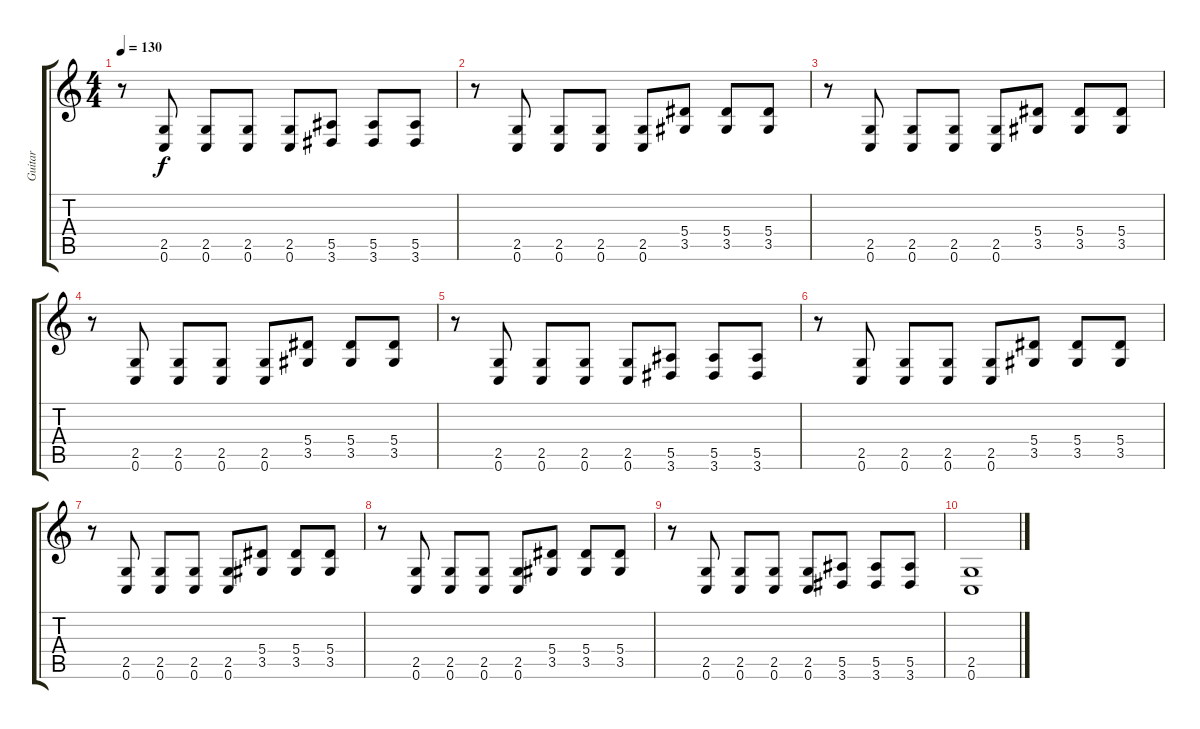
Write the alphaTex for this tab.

\track ("Guitar" "Guitar") {instrument distortionguitar}
\staff {score tabs}
\tuning (C4 G3 Eb3 Bb2 F2 C2) {hide}
\ts (4 4)
\tempo 130
\clef g2
\ks c
r.8{dy f} (2.5 0.6).8 (2.5 0.6).8 (2.5 0.6).8 (2.5 0.6).8 (5.5 3.6).8 (5.5 3.6).8 (5.5 3.6).8 |
r.8 (2.5 0.6).8 (2.5 0.6).8 (2.5 0.6).8 (2.5 0.6).8 (5.4 3.5).8 (5.4 3.5).8 (5.4 3.5).8 |
r.8 (2.5 0.6).8 (2.5 0.6).8 (2.5 0.6).8 (2.5 0.6).8 (5.4 3.5).8 (5.4 3.5).8 (5.4 3.5).8 |
r.8 (2.5 0.6).8 (2.5 0.6).8 (2.5 0.6).8 (2.5 0.6).8 (5.4 3.5).8 (5.4 3.5).8 (5.4 3.5).8 |
r.8 (2.5 0.6).8 (2.5 0.6).8 (2.5 0.6).8 (2.5 0.6).8 (5.5 3.6).8 (5.5 3.6).8 (5.5 3.6).8 |
r.8 (2.5 0.6).8 (2.5 0.6).8 (2.5 0.6).8 (2.5 0.6).8 (5.4 3.5).8 (5.4 3.5).8 (5.4 3.5).8 |
r.8 (2.5 0.6).8 (2.5 0.6).8 (2.5 0.6).8 (2.5 0.6).8 (5.4 3.5).8 (5.4 3.5).8 (5.4 3.5).8 |
r.8 (2.5 0.6).8 (2.5 0.6).8 (2.5 0.6).8 (2.5 0.6).8 (5.4 3.5).8 (5.4 3.5).8 (5.4 3.5).8 |
r.8 (2.5 0.6).8 (2.5 0.6).8 (2.5 0.6).8 (2.5 0.6).8 (5.5 3.6).8 (5.5 3.6).8 (5.5 3.6).8 |
(2.5 0.6).1
